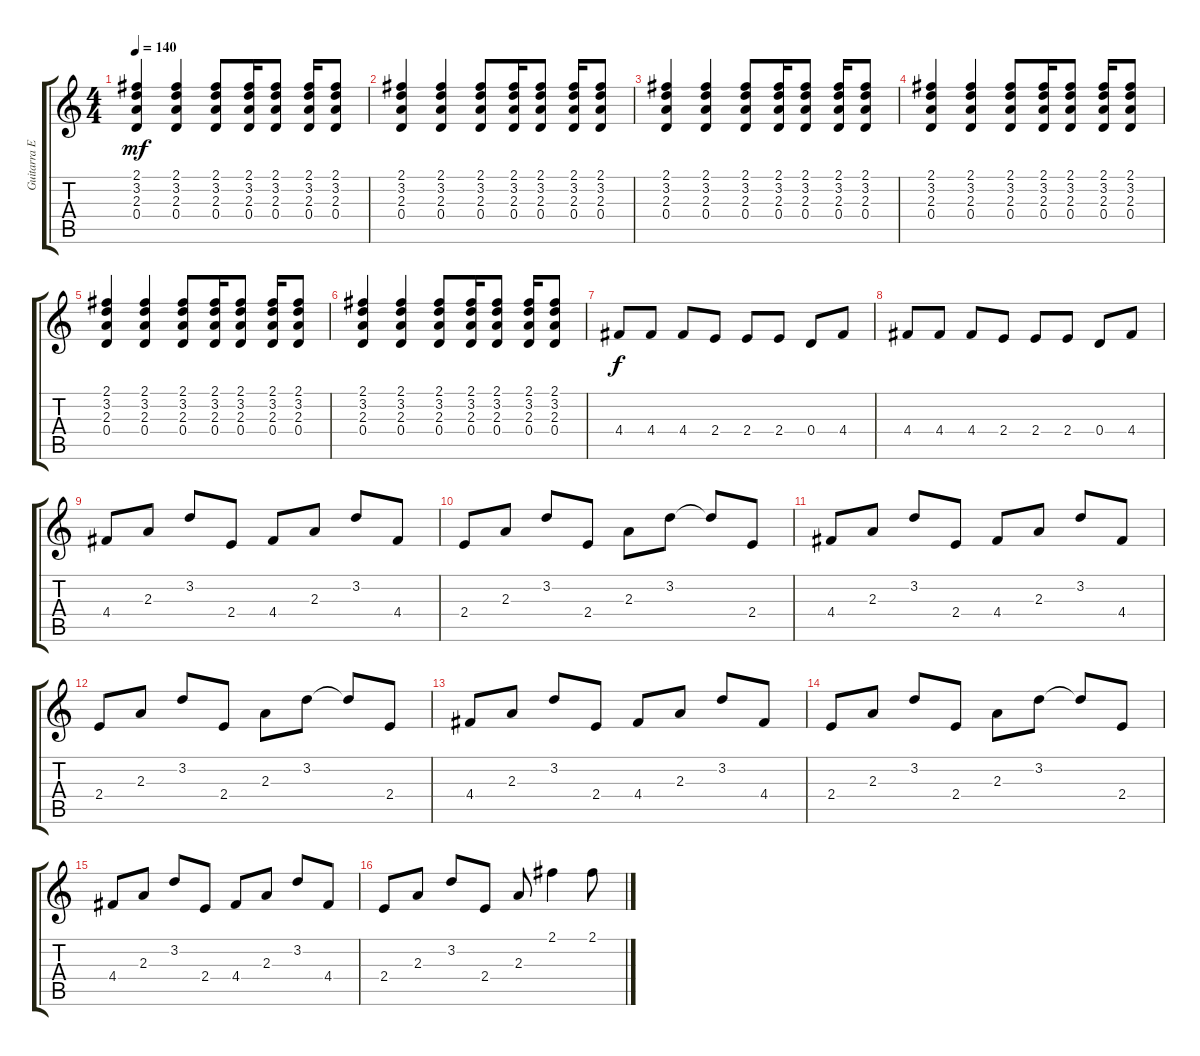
\track ("Guitarra Esquerda" "Guitarra E") {instrument acousticguitarnylon}
\staff {score tabs}
\tuning (E4 B3 G3 D3 A2 E2) {hide}
\ts (4 4)
\tempo 140
\clef g2
\ks c
(2.1 3.2 2.3 0.4).4{dy mf} (2.1 3.2 2.3 0.4).4 (2.1 3.2 2.3 0.4).8 (2.1 3.2 2.3 0.4).16 (2.1 3.2 2.3 0.4).8 (2.1 3.2 2.3 0.4).16 (2.1 3.2 2.3 0.4).8 |
(2.1 3.2 2.3 0.4).4 (2.1 3.2 2.3 0.4).4 (2.1 3.2 2.3 0.4).8 (2.1 3.2 2.3 0.4).16 (2.1 3.2 2.3 0.4).8 (2.1 3.2 2.3 0.4).16 (2.1 3.2 2.3 0.4).8 |
(2.1 3.2 2.3 0.4).4 (2.1 3.2 2.3 0.4).4 (2.1 3.2 2.3 0.4).8 (2.1 3.2 2.3 0.4).16 (2.1 3.2 2.3 0.4).8 (2.1 3.2 2.3 0.4).16 (2.1 3.2 2.3 0.4).8 |
(2.1 3.2 2.3 0.4).4 (2.1 3.2 2.3 0.4).4 (2.1 3.2 2.3 0.4).8 (2.1 3.2 2.3 0.4).16 (2.1 3.2 2.3 0.4).8 (2.1 3.2 2.3 0.4).16 (2.1 3.2 2.3 0.4).8 |
(2.1 3.2 2.3 0.4).4 (2.1 3.2 2.3 0.4).4 (2.1 3.2 2.3 0.4).8 (2.1 3.2 2.3 0.4).16 (2.1 3.2 2.3 0.4).8 (2.1 3.2 2.3 0.4).16 (2.1 3.2 2.3 0.4).8 |
(2.1 3.2 2.3 0.4).4 (2.1 3.2 2.3 0.4).4 (2.1 3.2 2.3 0.4).8 (2.1 3.2 2.3 0.4).16 (2.1 3.2 2.3 0.4).8 (2.1 3.2 2.3 0.4).16 (2.1 3.2 2.3 0.4).8 |
4.4.8{dy f} 4.4.8 4.4.8 2.4.8 2.4.8 2.4.8 0.4.8 4.4.8 |
4.4.8 4.4.8 4.4.8 2.4.8 2.4.8 2.4.8 0.4.8 4.4.8 |
4.4.8 2.3.8 3.2.8 2.4.8 4.4.8 2.3.8 3.2.8 4.4.8 |
2.4.8 2.3.8 3.2.8 2.4.8 2.3.8 3.2.8 3.2{t}.8 2.4.8 |
4.4.8 2.3.8 3.2.8 2.4.8 4.4.8 2.3.8 3.2.8 4.4.8 |
2.4.8 2.3.8 3.2.8 2.4.8 2.3.8 3.2.8 3.2{t}.8 2.4.8 |
4.4.8 2.3.8 3.2.8 2.4.8 4.4.8 2.3.8 3.2.8 4.4.8 |
2.4.8 2.3.8 3.2.8 2.4.8 2.3.8 3.2.8 3.2{t}.8 2.4.8 |
4.4.8 2.3.8 3.2.8 2.4.8 4.4.8 2.3.8 3.2.8 4.4.8 |
2.4.8 2.3.8 3.2.8 2.4.8 2.3.8 2.1.4 2.1.8
